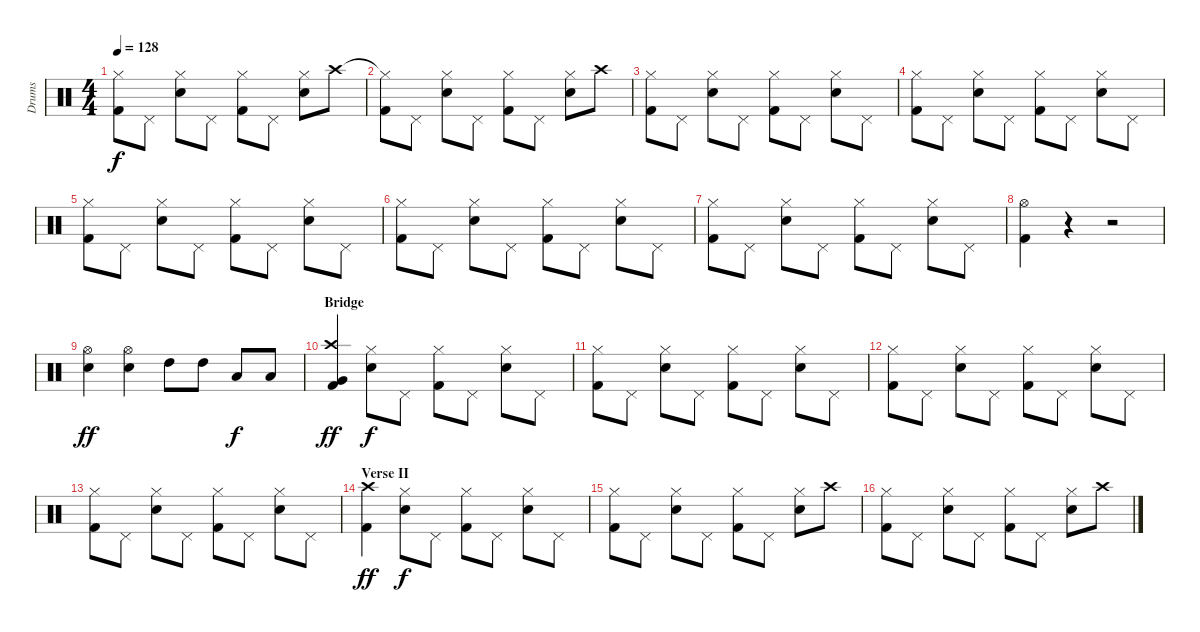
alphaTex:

\track ("Drums" "Drums") {instrument percussion}
\staff {score}
\articulation defaults
\ts (4 4)
\tempo 128
\clef neutral
\ks c
("Hi-Hat (closed)"{t} "Kick (hit) 2").8{dy f} "Pedal Hi-Hat (hit)".8 ("Hi-Hat (closed)" "Electric Snare (hit)").8 "Pedal Hi-Hat (hit)".8 ("Hi-Hat (closed)" "Kick (hit) 2").8 "Pedal Hi-Hat (hit)".8 ("Hi-Hat (closed)" "Electric Snare (hit)").8 "Crash high (hit)".8 |
("Hi-Hat (closed)"{t} "Kick (hit) 2").8 "Pedal Hi-Hat (hit)".8 ("Hi-Hat (closed)" "Electric Snare (hit)").8 "Pedal Hi-Hat (hit)".8 ("Hi-Hat (closed)" "Kick (hit) 2").8 "Pedal Hi-Hat (hit)".8 ("Hi-Hat (closed)" "Electric Snare (hit)").8 "Crash high (hit)".8 |
("Hi-Hat (closed)" "Kick (hit) 2").8 "Pedal Hi-Hat (hit)".8 ("Hi-Hat (closed)" "Electric Snare (hit)").8 "Pedal Hi-Hat (hit)".8 ("Hi-Hat (closed)" "Kick (hit) 2").8 "Pedal Hi-Hat (hit)".8 ("Hi-Hat (closed)" "Electric Snare (hit)").8 "Pedal Hi-Hat (hit)".8 |
("Hi-Hat (closed)" "Kick (hit) 2").8 "Pedal Hi-Hat (hit)".8 ("Hi-Hat (closed)" "Electric Snare (hit)").8 "Pedal Hi-Hat (hit)".8 ("Hi-Hat (closed)" "Kick (hit) 2").8 "Pedal Hi-Hat (hit)".8 ("Hi-Hat (closed)" "Electric Snare (hit)").8 "Pedal Hi-Hat (hit)".8 |
("Hi-Hat (closed)" "Kick (hit) 2").8 "Pedal Hi-Hat (hit)".8 ("Hi-Hat (closed)" "Electric Snare (hit)").8 "Pedal Hi-Hat (hit)".8 ("Hi-Hat (closed)" "Kick (hit) 2").8 "Pedal Hi-Hat (hit)".8 ("Hi-Hat (closed)" "Electric Snare (hit)").8 "Pedal Hi-Hat (hit)".8 |
("Hi-Hat (closed)" "Kick (hit) 2").8 "Pedal Hi-Hat (hit)".8 ("Hi-Hat (closed)" "Electric Snare (hit)").8 "Pedal Hi-Hat (hit)".8 ("Hi-Hat (closed)" "Kick (hit) 2").8 "Pedal Hi-Hat (hit)".8 ("Hi-Hat (closed)" "Electric Snare (hit)").8 "Pedal Hi-Hat (hit)".8 |
("Hi-Hat (closed)" "Kick (hit) 2").8 "Pedal Hi-Hat (hit)".8 ("Hi-Hat (closed)" "Electric Snare (hit)").8 "Pedal Hi-Hat (hit)".8 ("Hi-Hat (closed)" "Kick (hit) 2").8 "Pedal Hi-Hat (hit)".8 ("Hi-Hat (closed)" "Electric Snare (hit)").8 "Pedal Hi-Hat (hit)".8 |
("Hi-Hat (open)" "Kick (hit) 2").4 r.4 r.2 |
("Hi-Hat (open)" "Snare (hit) 2").4{dy ff} ("Hi-Hat (open)" "Snare (hit) 2").4 "High Tom (hit)".8 "High Tom (hit)".8 "Low Tom (hit)".8{dy f} "Low Tom (hit)".8 |
\section ("" "Bridge")
("Crash high (hit)" "Very Low Tom (hit)" "Kick (hit) 2").4{dy ff} ("Hi-Hat (closed)" "Electric Snare (hit)").8{dy f} "Pedal Hi-Hat (hit)".8 ("Hi-Hat (closed)" "Kick (hit) 2").8 "Pedal Hi-Hat (hit)".8 ("Hi-Hat (closed)" "Electric Snare (hit)").8 "Pedal Hi-Hat (hit)".8 |
("Hi-Hat (closed)" "Kick (hit) 2").8 "Pedal Hi-Hat (hit)".8 ("Hi-Hat (closed)" "Electric Snare (hit)").8 "Pedal Hi-Hat (hit)".8 ("Hi-Hat (closed)" "Kick (hit) 2").8 "Pedal Hi-Hat (hit)".8 ("Hi-Hat (closed)" "Electric Snare (hit)").8 "Pedal Hi-Hat (hit)".8 |
("Hi-Hat (closed)" "Kick (hit) 2").8 "Pedal Hi-Hat (hit)".8 ("Hi-Hat (closed)" "Electric Snare (hit)").8 "Pedal Hi-Hat (hit)".8 ("Hi-Hat (closed)" "Kick (hit) 2").8 "Pedal Hi-Hat (hit)".8 ("Hi-Hat (closed)" "Electric Snare (hit)").8 "Pedal Hi-Hat (hit)".8 |
("Hi-Hat (closed)" "Kick (hit) 2").8 "Pedal Hi-Hat (hit)".8 ("Hi-Hat (closed)" "Electric Snare (hit)").8 "Pedal Hi-Hat (hit)".8 ("Hi-Hat (closed)" "Kick (hit) 2").8 "Pedal Hi-Hat (hit)".8 ("Hi-Hat (closed)" "Electric Snare (hit)").8 "Pedal Hi-Hat (hit)".8 |
\section ("" "Verse II")
("Crash high (hit)" "Kick (hit) 2").4{dy ff} ("Hi-Hat (closed)" "Electric Snare (hit)").8{dy f} "Pedal Hi-Hat (hit)".8 ("Hi-Hat (closed)" "Kick (hit) 2").8 "Pedal Hi-Hat (hit)".8 ("Hi-Hat (closed)" "Electric Snare (hit)").8 "Pedal Hi-Hat (hit)".8 |
("Hi-Hat (closed)" "Kick (hit) 2").8 "Pedal Hi-Hat (hit)".8 ("Hi-Hat (closed)" "Electric Snare (hit)").8 "Pedal Hi-Hat (hit)".8 ("Hi-Hat (closed)" "Kick (hit) 2").8 "Pedal Hi-Hat (hit)".8 ("Hi-Hat (closed)" "Electric Snare (hit)").8 "Crash high (hit)".8 |
("Hi-Hat (closed)" "Kick (hit) 2").8 "Pedal Hi-Hat (hit)".8 ("Hi-Hat (closed)" "Electric Snare (hit)").8 "Pedal Hi-Hat (hit)".8 ("Hi-Hat (closed)" "Kick (hit) 2").8 "Pedal Hi-Hat (hit)".8 ("Hi-Hat (closed)" "Electric Snare (hit)").8 "Crash high (hit)".8
